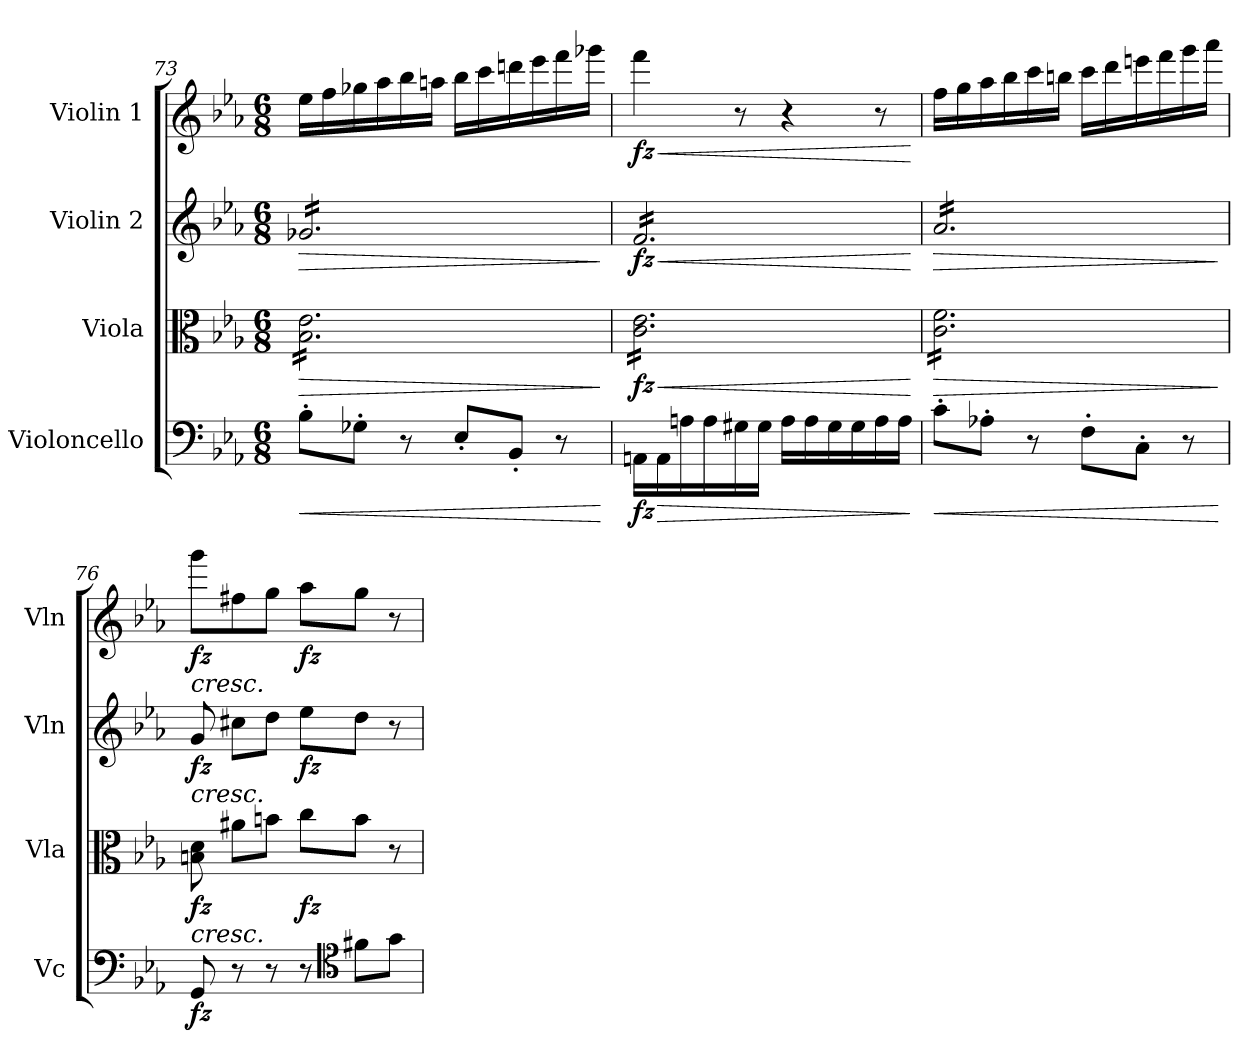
**kern	**dynam	**kern	**dynam	**kern	**dynam	**kern	**dynam
*part4	*part4	*part3	*part3	*part2	*part2	*part1	*part1
*staff4	*staff4	*staff3	*staff3	*staff2	*staff2	*staff1	*staff1
*I"Violoncello	*	*I"Viola	*	*I"Violin 2	*	*I"Violin 1	*
*I'Vc	*	*I'Vla	*	*I'Vln	*	*I'Vln	*
*clefF4	*	*clefC3	*	*clefG2	*	*clefG2	*
*k[b-e-a-]	*	*k[b-e-a-]	*	*k[b-e-a-]	*	*k[b-e-a-]	*
*M6/8	*	*M6/8	*	*M6/8	*	*M6/8	*
=73	=73	=73	=73	=73	=73	=73	=73
!	!LO:HP:b	!	!LO:HP:b	!	!LO:HP:b	!	!
*	*	*tremolo	*	*	*	*	*
*	*	*	*	*tremolo	*	*	*
8B-'\L	<	16B-\ 16e-\LL	>	16g-X/LL	>	16ee-\LL	.
.	.	16B-\ 16e-\	.	16g-X/	.	16ff\	.
8G-X'\J	.	16B-\ 16e-\	.	16g-X/	.	16gg-X\	.
.	.	16B-\ 16e-\	.	16g-X/	.	16aa-\	.
8r	.	16B-\ 16e-\	.	16g-X/	.	16bb-\	.
.	.	16B-\ 16e-\	.	16g-X/	.	16aan\JJ	.
8E-'/L	.	16B-\ 16e-\	.	16g-X/	.	16bb-\LL	.
.	.	16B-\ 16e-\	.	16g-X/	.	16ccc\	.
8BB-'/J	.	16B-\ 16e-\	.	16g-X/	.	16dddn\	.
.	.	16B-\ 16e-\	.	16g-X/	.	16eee-\	.
8r	.	16B-\ 16e-\	.	16g-X/	.	16fff\	.
.	.	16B-\ 16e-\JJ	.	16g-X/JJ	.	16ggg-X\JJ	.
.	[	.	]	.	]	.	.
=74	=74	=74	=74	=74	=74	=74	=74
!	!LO:HP:b	!	!LO:HP:b	!	!LO:HP:b	!	!LO:HP:b
!	!LO:DY:n=1:b	!	!LO:DY:n=1:b	!	!LO:DY:n=1:b	!	!LO:DY:n=1:b
16AAn\LL	> fz	16c\ 16e-\LL	< fz	16f/LL	< fz	4fff\	< fz
16AA\	.	16c\ 16e-\	.	16f/	.	.	.
16An\	.	16c\ 16e-\	.	16f/	.	.	.
16A\	.	16c\ 16e-\	.	16f/	.	.	.
16G#X\	.	16c\ 16e-\	.	16f/	.	8r	.
16G#\JJ	.	16c\ 16e-\	.	16f/	.	.	.
16A\LL	.	16c\ 16e-\	.	16f/	.	4r	.
16A\	.	16c\ 16e-\	.	16f/	.	.	.
16G#\	.	16c\ 16e-\	.	16f/	.	.	.
16G#\	.	16c\ 16e-\	.	16f/	.	.	.
16A\	.	16c\ 16e-\	.	16f/	.	8r	.
16A\JJ	.	16c\ 16e-\JJ	.	16f/JJ	.	.	.
.	]	.	[	.	[	.	[
=75	=75	=75	=75	=75	=75	=75	=75
!	!LO:HP:b	!	!LO:HP:b	!	!LO:HP:b	!	!
8c'\L	<	16c\ 16f\LL	>	16a-/LL	>	16ff\LL	.
.	.	16c\ 16f\	.	16a-/	.	16gg\	.
8A-X'\J	.	16c\ 16f\	.	16a-/	.	16aa-\	.
.	.	16c\ 16f\	.	16a-/	.	16bb-\	.
8r	.	16c\ 16f\	.	16a-/	.	16ccc\	.
.	.	16c\ 16f\	.	16a-/	.	16bbn\JJ	.
8F'\L	.	16c\ 16f\	.	16a-/	.	16ccc\LL	.
.	.	16c\ 16f\	.	16a-/	.	16ddd\	.
8C'\J	.	16c\ 16f\	.	16a-/	.	16eeen\	.
.	.	16c\ 16f\	.	16a-/	.	16fff\	.
8r	.	16c\ 16f\	.	16a-/	.	16ggg\	.
.	.	16c\ 16f\JJ	.	16a-/JJ	.	16aaa-\JJ	.
*	*	*	*	*Xtremolo	*	*	*
*	*	*Xtremolo	*	*	*	*	*
.	[	.	]	.	]	.	.
=76	=76	=76	=76	=76	=76	=76	=76
*	*	*	*	*	*	*MM156	*
!	!LO:DY:b	!	!LO:HP:b	!	!LO:HP:b	!	!LO:HP:b
!	!	!	!LO:DY:n=1:b	!	!LO:DY:n=1:b	!	!LO:DY:n=1:b
8GG/	fz	8Bn\ 8d\	< fz	8g/	< fz	8ggg\L	< fz
8r	.	8a#X\L	.	8cc#X\L	.	8ff#X\	.
8r	.	8bn\J	.	8dd\J	.	8gg\J	.
!	!	!	!LO:DY:n=2:b	!	!LO:DY:n=2:b	!	!LO:DY:n=2:b
8r	.	8cc\L	fz	8ee-\L	fz	8aa-\L	fz
*clefC4	*	*	*	*	*	*	*
8f#X\L	.	8b\J	.	8dd\J	.	8gg\J	.
8g\J	.	8r	.	8r	.	8r	.
.	.	.	[	.	[	.	[
=	=	=	=	=	=	=	=
*-	*-	*-	*-	*-	*-	*-	*-
